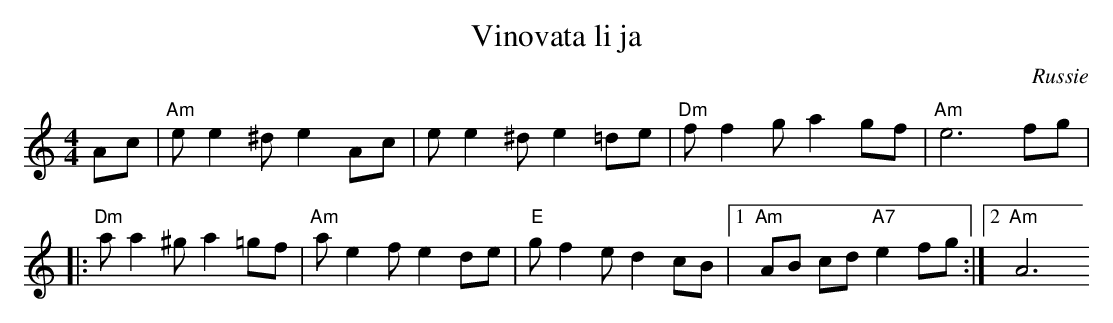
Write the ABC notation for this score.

X:1
T:Vinovata li ja
O:Russie
M:4/4
L:1/8
K:Am
Ac | "Am"ee2^d e2 Ac | ee2^d e2 =de | "Dm"ff2g a2 gf | "Am"e6 fg |
|:"Dm"aa2^g a2 =gf | "Am"ae2f e2 de | "E"gf2e d2 cB |1 "Am"AB cd "A7"e2 fg :|2 "Am"A6
